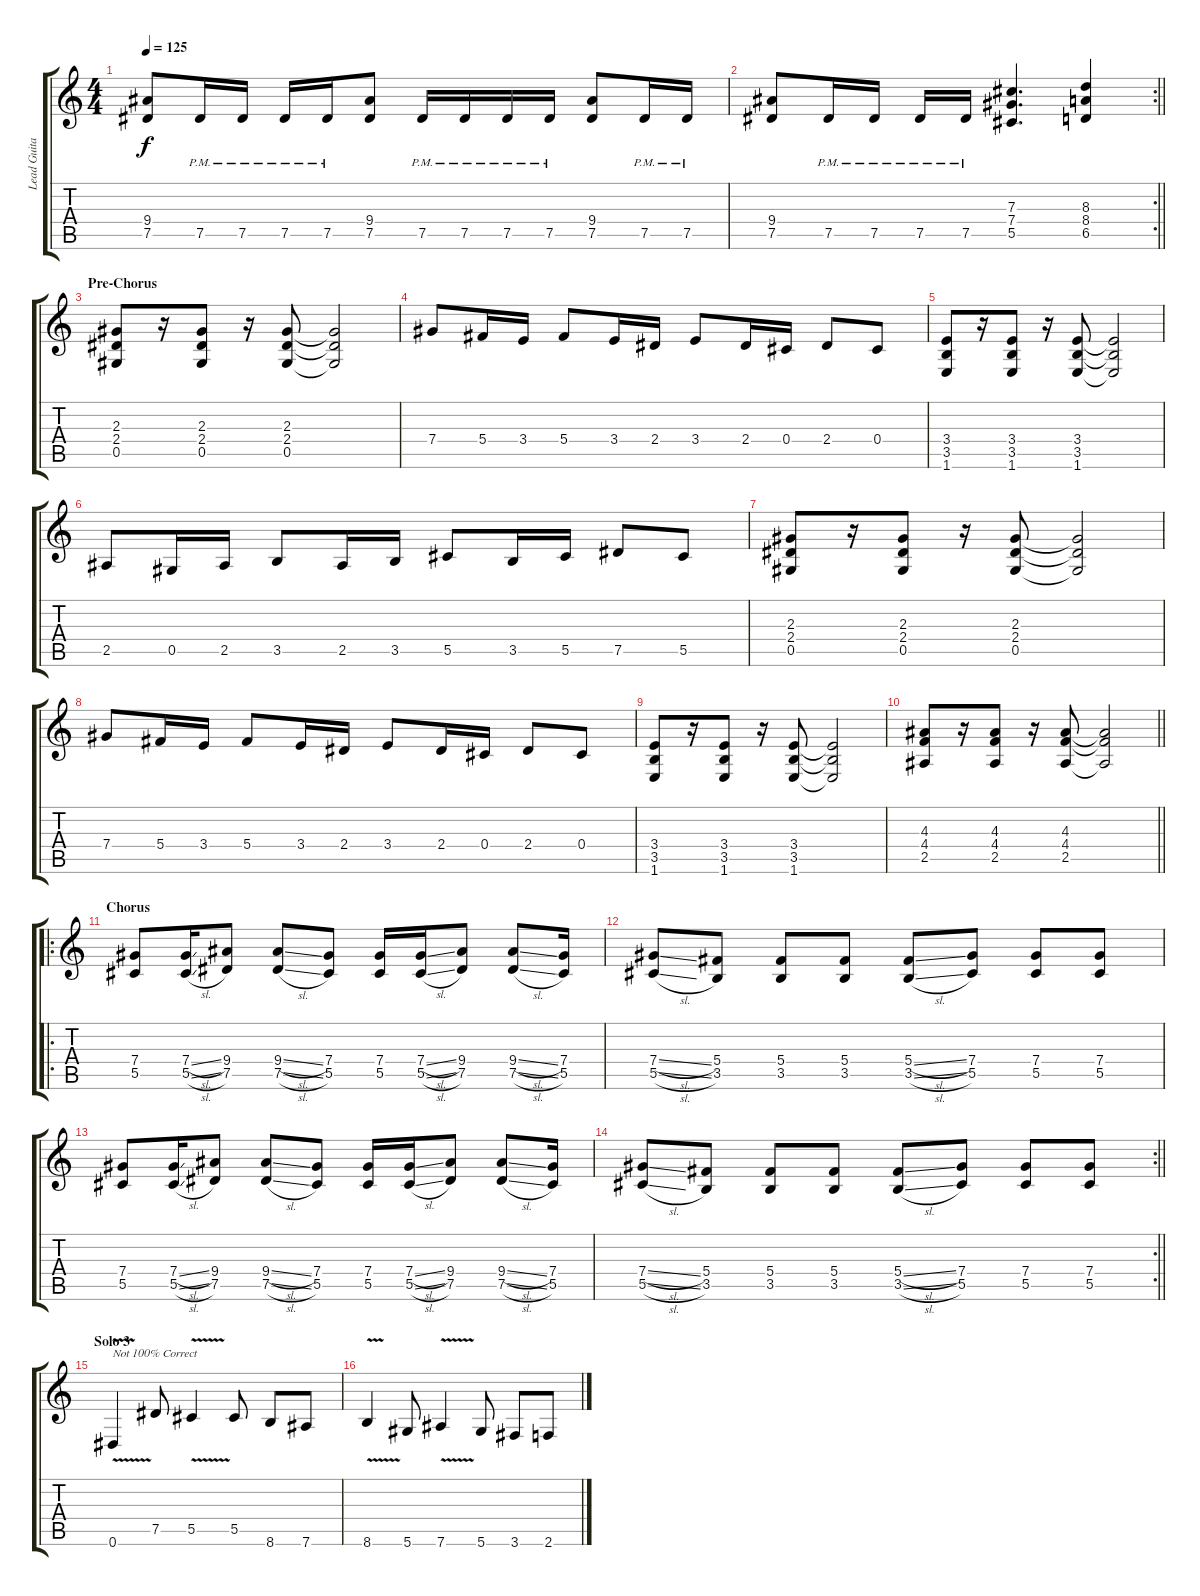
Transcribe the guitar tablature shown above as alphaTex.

\track ("Lead Guitar" "Lead Guita") {instrument distortionguitar}
\staff {score tabs}
\tuning (Eb4 Bb3 Gb3 Db3 Ab2 Eb2) {hide}
\ts (4 4)
\tempo 125
\clef g2
\ks c
(9.4 7.5).8{dy f} 7.5{pm}.16 7.5{pm}.16 7.5{pm}.16 7.5{pm}.16 (9.4 7.5).8 7.5{pm}.16 7.5{pm}.16 7.5{pm}.16 7.5{pm}.16 (9.4 7.5).8 7.5{pm}.16 7.5{pm}.16 |
\rc 2
\barLineRight lightlight
(9.4 7.5).8 7.5{pm}.16 7.5{pm}.16 7.5{pm}.16 7.5{pm}.16 (7.3 7.4 5.5).4{d} (8.3 8.4 6.5).4 |
\section ("" "Pre-Chorus")
(2.3 2.4 0.5).8 r.16 (2.3 2.4 0.5).8 r.16 (2.3 2.4 0.5).8 (2.3{t} 2.4{t} 0.5{t}).2 |
7.4.8 5.4.16 3.4.16 5.4.8 3.4.16 2.4.16 3.4.8 2.4.16 0.4.16 2.4.8 0.4.8 |
(3.4 3.5 1.6).8 r.16 (3.4 3.5 1.6).8 r.16 (3.4 3.5 1.6).8 (3.4{t} 3.5{t} 1.6{t}).2 |
2.5.8 0.5.16 2.5.16 3.5.8 2.5.16 3.5.16 5.5.8 3.5.16 5.5.16 7.5.8 5.5.8 |
(2.3 2.4 0.5).8 r.16 (2.3 2.4 0.5).8 r.16 (2.3 2.4 0.5).8 (2.3{t} 2.4{t} 0.5{t}).2 |
7.4.8 5.4.16 3.4.16 5.4.8 3.4.16 2.4.16 3.4.8 2.4.16 0.4.16 2.4.8 0.4.8 |
(3.4 3.5 1.6).8 r.16 (3.4 3.5 1.6).8 r.16 (3.4 3.5 1.6).8 (3.4{t} 3.5{t} 1.6{t}).2 |
\barLineRight lightlight
(4.3 4.4 2.5).8 r.16 (4.3 4.4 2.5).8 r.16 (4.3 4.4 2.5).8 (4.3{t} 4.4{t} 2.5{t}).2 |
\ro
\section ("" "Chorus")
(7.4 5.5).8 (7.4{sl} 5.5{sl}).16 (9.4 7.5).8 (9.4{sl} 7.5{sl}).8 (7.4 5.5).8 (7.4 5.5).16 (7.4{sl} 5.5{sl}).16 (9.4 7.5).8 (9.4{sl} 7.5{sl}).8 (7.4 5.5).16 |
(7.4{sl} 5.5{sl}).8 (5.4 3.5).8 (5.4 3.5).8 (5.4 3.5).8 (5.4{sl} 3.5{sl}).8 (7.4 5.5).8 (7.4 5.5).8 (7.4 5.5).8 |
(7.4 5.5).8 (7.4{sl} 5.5{sl}).16 (9.4 7.5).8 (9.4{sl} 7.5{sl}).8 (7.4 5.5).8 (7.4 5.5).16 (7.4{sl} 5.5{sl}).16 (9.4 7.5).8 (9.4{sl} 7.5{sl}).8 (7.4 5.5).16 |
\rc 2
\barLineRight lightlight
(7.4{sl} 5.5{sl}).8 (5.4 3.5).8 (5.4 3.5).8 (5.4 3.5).8 (5.4{sl} 3.5{sl}).8 (7.4 5.5).8 (7.4 5.5).8 (7.4 5.5).8 |
\section ("" "Solo 3")
0.6{v}.4{txt "Not 100% Correct"} 7.5.8 5.5{v}.4 5.5.8 8.6.8 7.6.8 |
8.6{v}.4 5.6.8 7.6{v}.4 5.6.8 3.6.8 2.6.8
